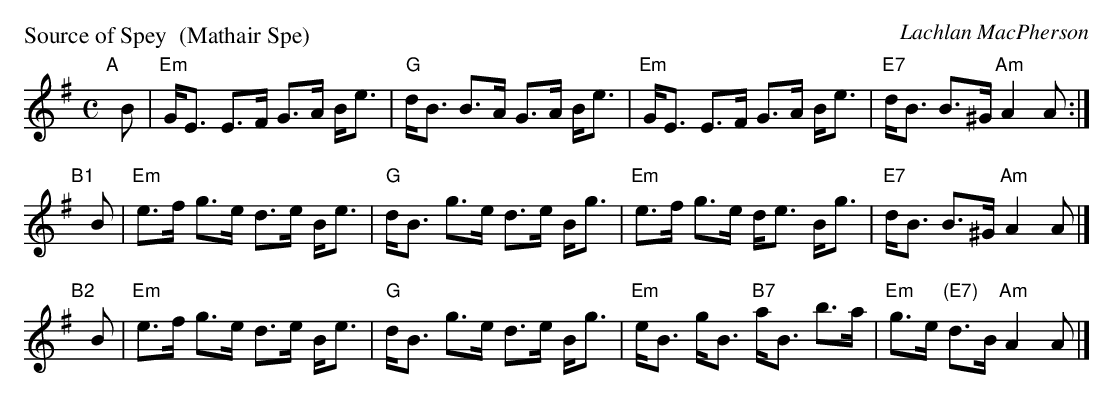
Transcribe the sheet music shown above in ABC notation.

X:1
P: Source of Spey  (Mathair Spe)
C: Lachlan MacPherson
M: C
L: 1/8
K: Em
"A"[|] B \
| "Em"G<E E>F G>A B<e | "G"d<B B>A G>A B<e | "Em"G<E E>F G>A B<e | "E7"d<B B>^G "Am"A2 A :|
"B1"[|] B \
| "Em"e>f g>e d>e B<e | "G"d<B g>e d>e B<g | "Em"e>f g>e d<e B<g | "E7"d<B B>^G "Am"A2 A |]
"B2"[|] B \
| "Em"e>f g>e d>e B<e | "G"d<B g>e d>e B<g | "Em"e<B g<B "B7"a<B b>a | "Em"g>e "(E7)"d>B "Am"A2 A |]
